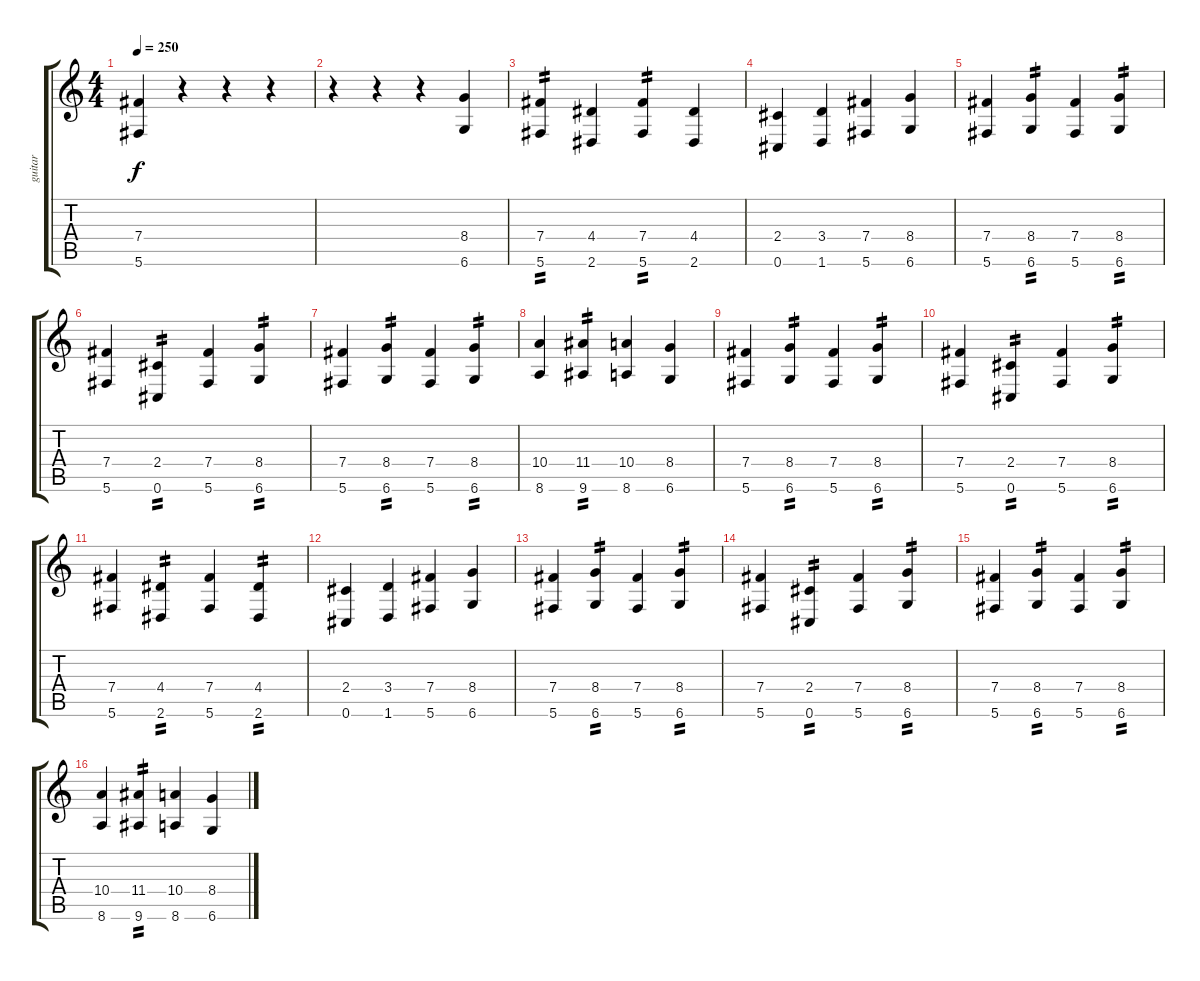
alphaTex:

\track ("guitar" "guitar") {instrument distortionguitar}
\staff {score tabs}
\tuning (Db4 Ab3 E3 B2 Gb2 Db2) {hide}
\ts (4 4)
\tempo 250
\clef g2
\ks c
(7.4 5.6).4{dy f} r.4 r.4 r.4 |
r.4 r.4 r.4 (8.4 6.6).4 |
(7.4 5.6).4{tp 2} (4.4 2.6).4 (7.4 5.6).4{tp 2} (4.4 2.6).4 |
(2.4 0.6).4 (3.4 1.6).4 (7.4 5.6).4 (8.4 6.6).4 |
(7.4 5.6).4 (8.4 6.6).4{tp 2} (7.4 5.6).4 (8.4 6.6).4{tp 2} |
(7.4 5.6).4 (2.4 0.6).4{tp 2} (7.4 5.6).4 (8.4 6.6).4{tp 2} |
(7.4 5.6).4 (8.4 6.6).4{tp 2} (7.4 5.6).4 (8.4 6.6).4{tp 2} |
(10.4 8.6).4 (11.4 9.6).4{tp 2} (10.4 8.6).4 (8.4 6.6).4 |
(7.4 5.6).4 (8.4 6.6).4{tp 2} (7.4 5.6).4 (8.4 6.6).4{tp 2} |
(7.4 5.6).4 (2.4 0.6).4{tp 2} (7.4 5.6).4 (8.4 6.6).4{tp 2} |
(7.4 5.6).4 (4.4 2.6).4{tp 2} (7.4 5.6).4 (4.4 2.6).4{tp 2} |
(2.4 0.6).4 (3.4 1.6).4 (7.4 5.6).4 (8.4 6.6).4 |
(7.4 5.6).4 (8.4 6.6).4{tp 2} (7.4 5.6).4 (8.4 6.6).4{tp 2} |
(7.4 5.6).4 (2.4 0.6).4{tp 2} (7.4 5.6).4 (8.4 6.6).4{tp 2} |
(7.4 5.6).4 (8.4 6.6).4{tp 2} (7.4 5.6).4 (8.4 6.6).4{tp 2} |
(10.4 8.6).4 (11.4 9.6).4{tp 2} (10.4 8.6).4 (8.4 6.6).4
